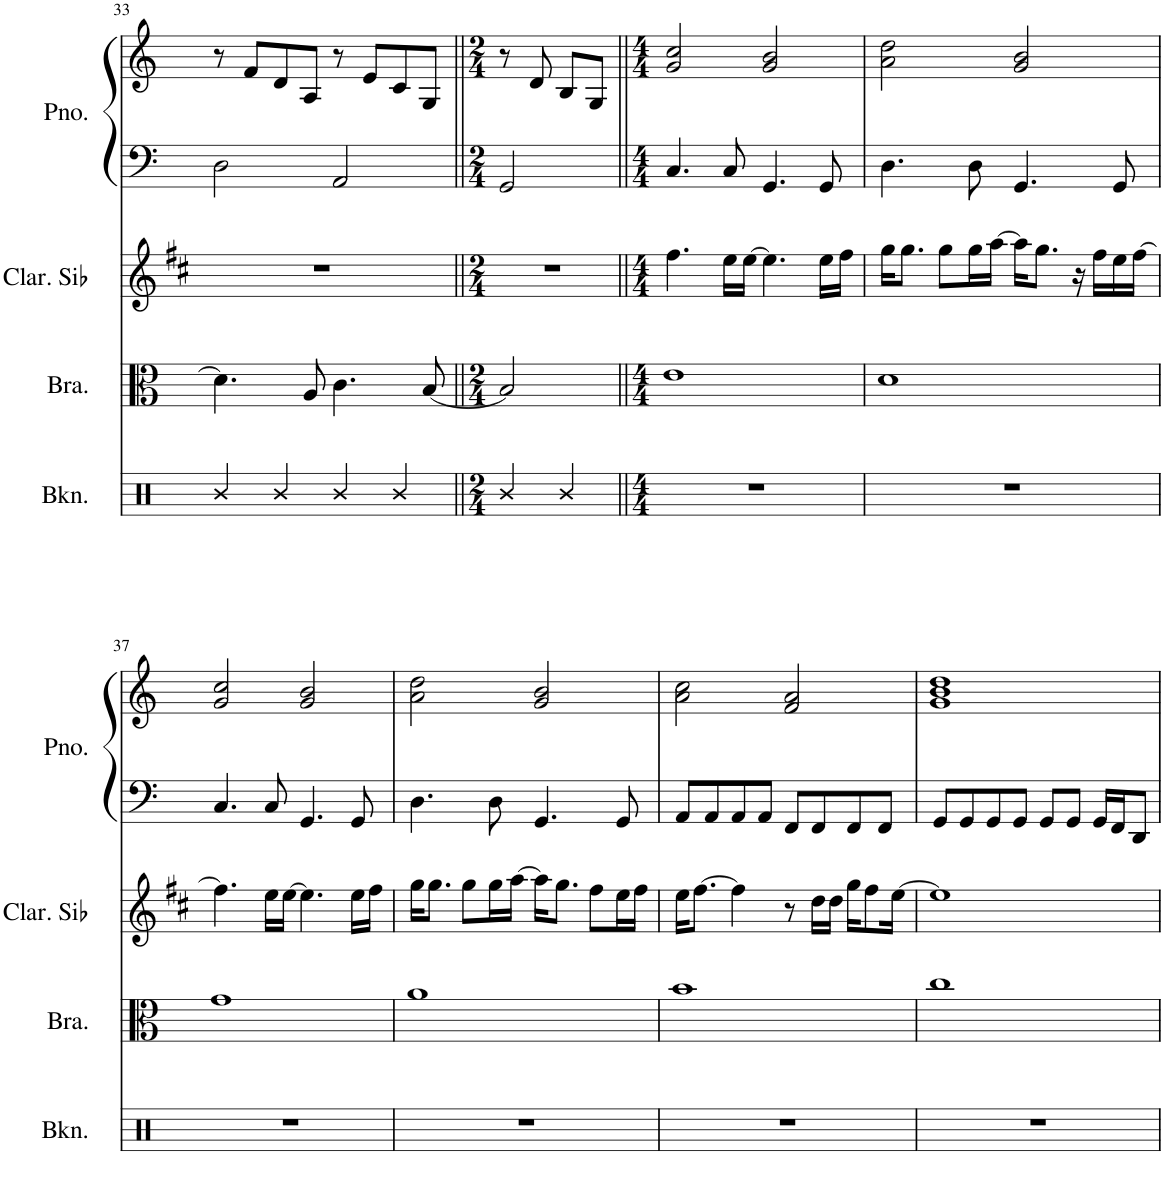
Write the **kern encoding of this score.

**kern	**kern	**kern	**kern	**kern
*part4	*part3	*part2	*part1	*part1
*staff5	*staff4	*staff3	*staff2	*staff1
*I"Becken	*I"Bratsche	*I"Clarinette en Sib	*I"Piano	*
*I'Bkn.	*I'Bra.	*I'Clar. Sib	*I'Pno.	*
!!LO:PB:g=z
*clefX	*clefC3	*clefG2	*clefF4	*clefG2
*	*	*Trd1c2	*	*
*k[]	*k[]	*k[f#c#]	*k[]	*k[]
*M4/4	*M4/4	*M4/4	*M4/4	*M4/4
=33	=33	=33	=33	=33
4R/	4.d\]	1r	2D\	8r
.	.	.	.	8f/L
4R/	.	.	.	8d/
.	8A/	.	.	8A/J
4R/	4.c\	.	2AA/	8r
.	.	.	.	8e/L
4R/	.	.	.	8c/
.	[8B/	.	.	8G/J
=34||	=34||	=34||	=34||	=34||
*M2/4	*M2/4	*M2/4	*M2/4	*M2/4
4R/	2B/]	2r	2GG/	8r
.	.	.	.	8d/
4R/	.	.	.	8B/L
.	.	.	.	8G/J
=35||	=35||	=35||	=35||	=35||
*M4/4	*M4/4	*M4/4	*M4/4	*M4/4
1r	1e	4.ff#\	4.C/	2g/ 2cc/
.	.	16ee\LL	8C/	.
.	.	[16ee\JJ	.	.
.	.	4.ee\]	4.GG/	2g/ 2b/
.	.	16ee\LL	8GG/	.
.	.	16ff#\JJ	.	.
=36	=36	=36	=36	=36
1r	1d	16gg\KL	4.D\	2a\ 2dd\
.	.	8.gg\J	.	.
.	.	8gg\L	.	.
.	.	16gg\L	8D\	.
.	.	[16aa\JJ	.	.
.	.	16aa\KL]	4.GG/	2g/ 2b/
.	.	8.gg\J	.	.
.	.	16r	.	.
.	.	16ff#\LL	.	.
.	.	16ee\	8GG/	.
.	.	[16ff#\JJ	.	.
!!LO:LB:g=z
=37	=37	=37	=37	=37
1r	1g	4.ff#\]	4.C/	2g/ 2cc/
.	.	16ee\LL	8C/	.
.	.	[16ee\JJ	.	.
.	.	4.ee\]	4.GG/	2g/ 2b/
.	.	16ee\LL	8GG/	.
.	.	16ff#\JJ	.	.
=38	=38	=38	=38	=38
1r	1a	16gg\KL	4.D\	2a\ 2dd\
.	.	8.gg\J	.	.
.	.	8gg\L	.	.
.	.	16gg\L	8D\	.
.	.	[16aa\JJ	.	.
.	.	16aa\KL]	4.GG/	2g/ 2b/
.	.	8.gg\J	.	.
.	.	8ff#\L	.	.
.	.	16ee\L	8GG/	.
.	.	16ff#\JJ	.	.
=39	=39	=39	=39	=39
1r	1b	16ee\KL	8AA/L	2a\ 2cc\
.	.	[8.ff#\J	.	.
.	.	.	8AA/	.
.	.	4ff#\]	8AA/	.
.	.	.	8AA/J	.
.	.	8r	8FF/L	2f/ 2a/
.	.	16dd\LL	8FF/	.
.	.	16dd\JJ	.	.
.	.	16gg\KL	8FF/	.
.	.	8ff#\	.	.
.	.	.	8FF/J	.
.	.	[16ee\Jk	.	.
=40	=40	=40	=40	=40
1r	1cc	1ee]	8GG/L	1g 1b 1dd
.	.	.	8GG/	.
.	.	.	8GG/	.
.	.	.	8GG/J	.
.	.	.	8GG/L	.
.	.	.	8GG/J	.
.	.	.	16GG/LL	.
.	.	.	16FF/J	.
.	.	.	8DD/J	.
=	=	=	=	=
*-	*-	*-	*-	*-
